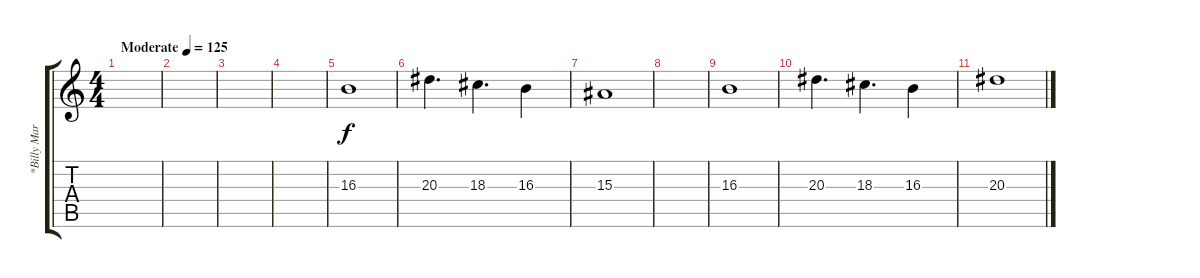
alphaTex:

\track ("*Billy Martin (Keyboard 1)" "*Billy Mar") {instrument harpsichord}
\staff {score tabs}
\tuning (E4 B3 G3 D3 A2 E2) {hide}
\ts (4 4)
\tempo (125 "Moderate")
\clef g2
\ks c
|
|
|
|
16.3.1 |
20.3.4{d} 18.3.4{d} 16.3.4 |
15.3.1 |
|
16.3.1 |
20.3.4{d} 18.3.4{d} 16.3.4 |
20.3.1
